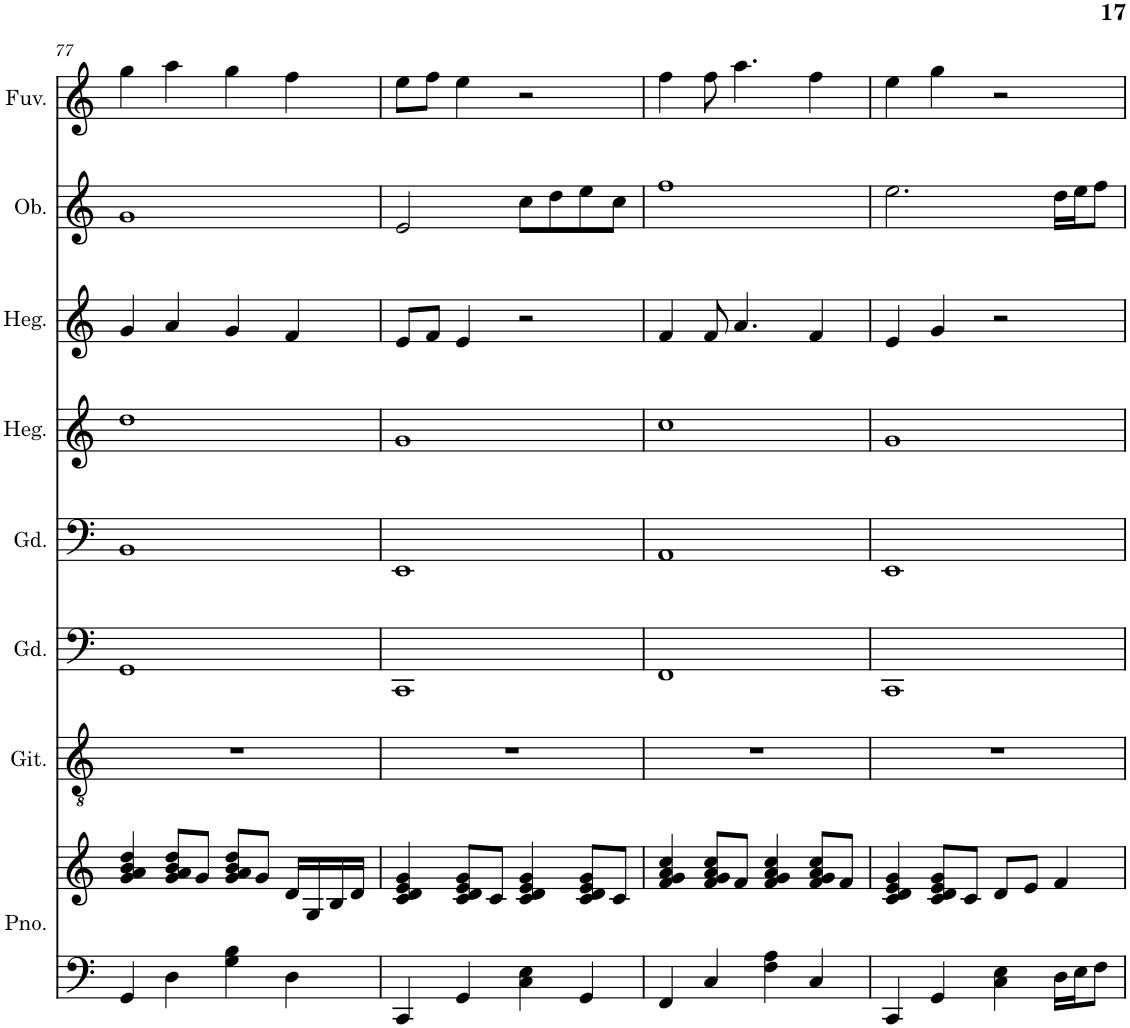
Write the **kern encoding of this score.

**kern	**kern	**kern	**kern	**kern	**kern	**kern	**kern	**kern
*part8	*part8	*part7	*part6	*part5	*part4	*part3	*part2	*part1
*staff9	*staff8	*staff7	*staff6	*staff5	*staff4	*staff3	*staff2	*staff1
*I"Piano	*	*I"Klasszikus gitár	*I"Gordonka	*I"Gordonka	*I"Hegedű	*I"Hegedű	*I"Oboa	*I"Fuvola
*I'Pno.	*	*I'Git.	*I'Gd.	*I'Gd.	*I'Heg.	*I'Heg.	*I'Ob.	*I'Fuv.
!!LO:PB:g=z
*clefF4	*clefG2	*clefGv2	*clefF4	*clefF4	*clefG2	*clefG2	*clefG2	*clefG2
*k[]	*k[]	*k[]	*k[]	*k[]	*k[]	*k[]	*k[]	*k[]
*M4/4	*M4/4	*M4/4	*M4/4	*M4/4	*M4/4	*M4/4	*M4/4	*M4/4
=77	=77	=77	=77	=77	=77	=77	=77	=77
4GG/	4g/ 4a/ 4b/ 4dd/	1r	1GG	1BB	1dd	4g/	1g	4gg\
4D\	8g/ 8a/ 8b/ 8dd/L	.	.	.	.	4a/	.	4aa\
.	8g/J	.	.	.	.	.	.	.
4G\ 4B\	8g/ 8a/ 8b/ 8dd/L	.	.	.	.	4g/	.	4gg\
.	8g/J	.	.	.	.	.	.	.
4D\	16d/LL	.	.	.	.	4f/	.	4ff\
.	16G/	.	.	.	.	.	.	.
.	16B/	.	.	.	.	.	.	.
.	16d/JJ	.	.	.	.	.	.	.
=78	=78	=78	=78	=78	=78	=78	=78	=78
4CC/	4c/ 4d/ 4e/ 4g/	1r	1CC	1EE	1g	8e/L	2e/	8ee\L
.	.	.	.	.	.	8f/J	.	8ff\J
4GG/	8c/ 8d/ 8e/ 8g/L	.	.	.	.	4e/	.	4ee\
.	8c/J	.	.	.	.	.	.	.
4C\ 4E\	4c/ 4d/ 4e/ 4g/	.	.	.	.	2r	8cc\L	2r
.	.	.	.	.	.	.	8dd\	.
4GG/	8c/ 8d/ 8e/ 8g/L	.	.	.	.	.	8ee\	.
.	8c/J	.	.	.	.	.	8cc\J	.
=79	=79	=79	=79	=79	=79	=79	=79	=79
4FF/	4f/ 4g/ 4a/ 4cc/	1r	1FF	1AA	1cc	4f/	1ff	4ff\
4C/	8f/ 8g/ 8a/ 8cc/L	.	.	.	.	8f/	.	8ff\
.	8f/J	.	.	.	.	4.a/	.	4.aa\
4F\ 4A\	4f/ 4g/ 4a/ 4cc/	.	.	.	.	.	.	.
4C/	8f/ 8g/ 8a/ 8cc/L	.	.	.	.	4f/	.	4ff\
.	8f/J	.	.	.	.	.	.	.
=80	=80	=80	=80	=80	=80	=80	=80	=80
4CC/	4c/ 4d/ 4e/ 4g/	1r	1CC	1EE	1g	4e/	2.ee\	4ee\
4GG/	8c/ 8d/ 8e/ 8g/L	.	.	.	.	4g/	.	4gg\
.	8c/J	.	.	.	.	.	.	.
4C\ 4E\	8d/L	.	.	.	.	2r	.	2r
.	8e/J	.	.	.	.	.	.	.
16D\LL	4f/	.	.	.	.	.	16dd\LL	.
16E\J	.	.	.	.	.	.	16ee\J	.
8F\J	.	.	.	.	.	.	8ff\J	.
=	=	=	=	=	=	=	=	=
*-	*-	*-	*-	*-	*-	*-	*-	*-
